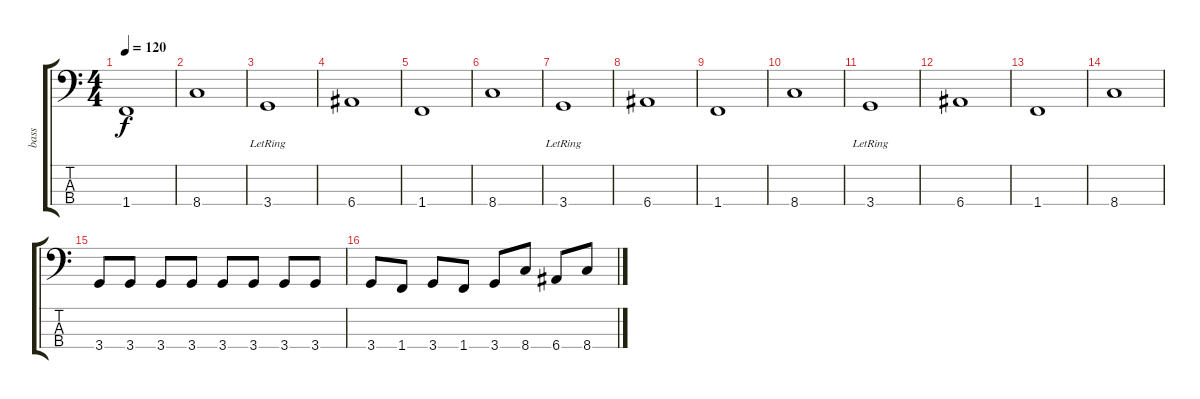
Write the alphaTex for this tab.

\track ("bass" "bass") {instrument electricbassfinger}
\staff {score tabs}
\tuning (G2 D2 A1 E1) {hide}
\ts (4 4)
\tempo 120
\clef f4
\ks c
1.4.1{dy f} |
8.4.1 |
3.4{lr}.1 |
6.4.1 |
1.4.1 |
8.4.1 |
3.4{lr}.1 |
6.4.1 |
1.4.1 |
8.4.1 |
3.4{lr}.1 |
6.4.1 |
1.4.1 |
8.4.1 |
3.4.8 3.4.8 3.4.8 3.4.8 3.4.8 3.4.8 3.4.8 3.4.8 |
3.4.8 1.4.8 3.4.8 1.4.8 3.4.8 8.4.8 6.4.8 8.4.8
